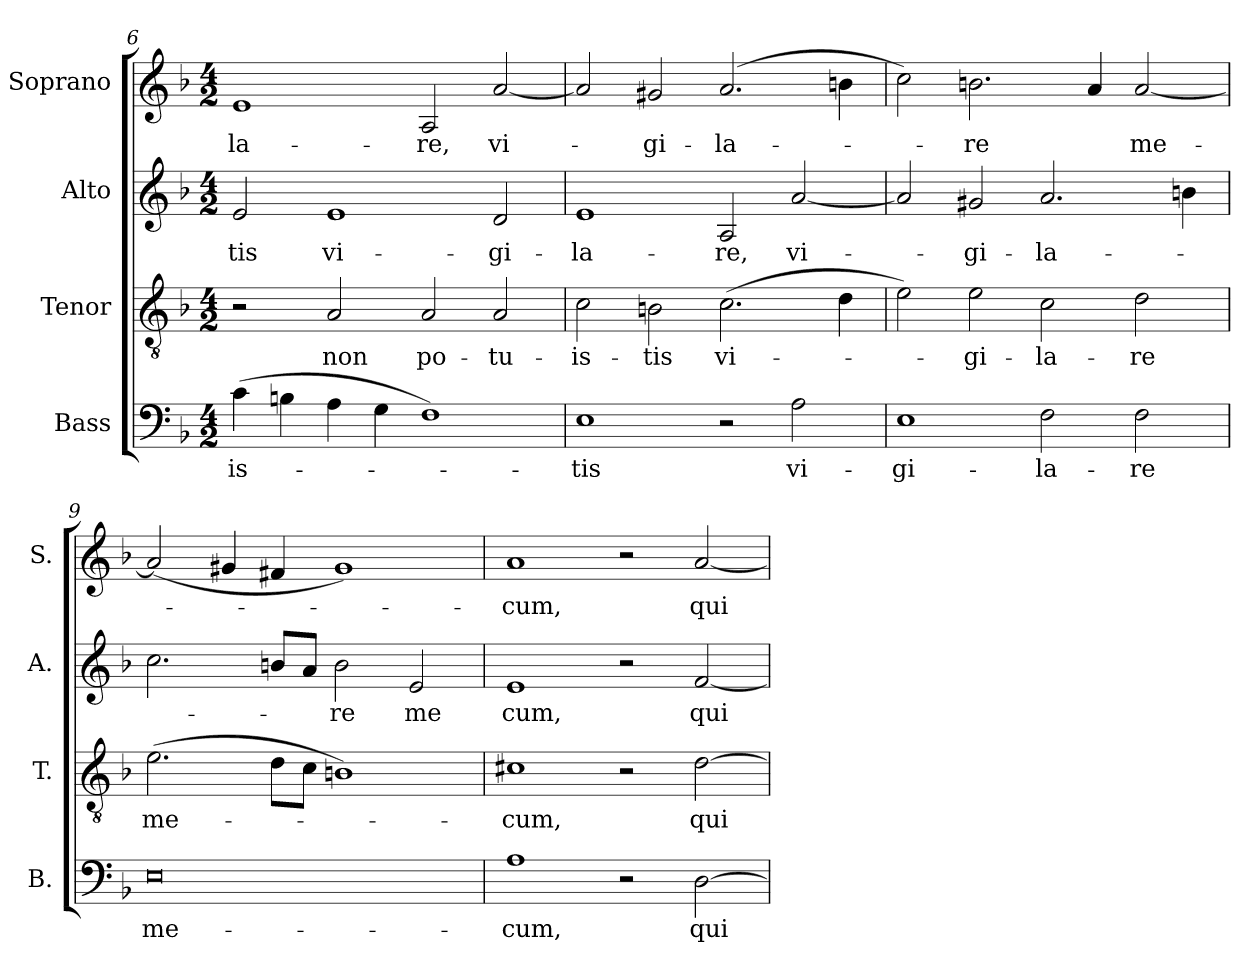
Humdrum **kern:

**kern	**text	**kern	**text	**kern	**text	**kern	**text
*part4	*part4	*part3	*part3	*part2	*part2	*part1	*part1
*staff4	*staff4	*staff3	*staff3	*staff2	*staff2	*staff1	*staff1
*I"Bass	*	*I"Tenor	*	*I"Alto	*	*I"Soprano	*
*I'B.	*	*I'T.	*	*I'A.	*	*I'S.	*
*clefF4	*	*clefGv2	*	*clefG2	*	*clefG2	*
*	*	*ITrd7c12	*	*	*	*	*
*k[b-]	*	*k[b-]	*	*k[b-]	*	*k[b-]	*
*F:	*	*F:	*	*F:	*	*F:	*
*M4/2	*	*M4/2	*	*M4/2	*	*M4/2	*
=6	=6	=6	=6	=6	=6	=6	=6
!	!LO:LY:b:color=#000000	!	!	!	!	!	!
!	!	!	!	!	!LO:LY:b:color=#000000	!	!
!	!	!	!	!	!	!	!LO:LY:b:color=#000000
(4ci\	-is-	2r	.	2ei/	-tis	1ei	-la-
4Bni\	.	.	.	.	.	.	.
!	!	!	!LO:LY:b:color=#000000	!	!	!	!
!	!	!	!	!	!LO:LY:b:color=#000000	!	!
4Ai\	.	2AAi/	non	1ei	vi-	.	.
4Gi\	.	.	.	.	.	.	.
!	!	!	!LO:LY:b:color=#000000	!	!	!	!
!	!	!	!	!	!	!	!LO:LY:b:color=#000000
1Fi)	.	2AAi/	po-	.	.	2Ai/	-re,
!	!	!	!LO:LY:b:color=#000000	!	!	!	!
!	!	!	!	!	!LO:LY:b:color=#000000	!	!
!	!	!	!	!	!	!	!LO:LY:b:color=#000000
.	.	2AAi/	-tu-	2di/	-gi-	[2ai/	vi-
=7	=7	=7	=7	=7	=7	=7	=7
!	!LO:LY:b:color=#000000	!	!	!	!	!	!
!	!	!	!LO:LY:b:color=#000000	!	!	!	!
!	!	!	!	!	!LO:LY:b:color=#000000	!	!
1Ei	-tis	2Ci\	-is-	1ei	-la-	2ai/]	.
!	!	!	!LO:LY:b:color=#000000	!	!	!	!
!	!	!	!	!	!	!	!LO:LY:b:color=#000000
.	.	2BBni\	-tis	.	.	2g#Xi/	-gi-
!	!	!	!LO:LY:b:color=#000000	!	!	!	!
!	!	!	!	!	!LO:LY:b:color=#000000	!	!
!	!	!	!	!	!	!	!LO:LY:b:color=#000000
2r	.	(2.Ci\	vi-	2Ai/	-re,	(2.ai/	-la-
!	!LO:LY:b:color=#000000	!	!	!	!	!	!
!	!	!	!	!	!LO:LY:b:color=#000000	!	!
2Ai\	vi-	.	.	[2ai/	vi-	.	.
.	.	4Di\	.	.	.	4bni\	.
=8	=8	=8	=8	=8	=8	=8	=8
!	!LO:LY:b:color=#000000	!	!	!	!	!	!
1Ei	-gi-	2Ei\)	.	2ai/]	.	2cci\)	.
!	!	!	!LO:LY:b:color=#000000	!	!	!	!
!	!	!	!	!	!LO:LY:b:color=#000000	!	!
!	!	!	!	!	!	!	!LO:LY:b:color=#000000
.	.	2Ei\	-gi-	2g#Xi/	-gi-	2.bni\	-re
!	!LO:LY:b:color=#000000	!	!	!	!	!	!
!	!	!	!LO:LY:b:color=#000000	!	!	!	!
!	!	!	!	!	!LO:LY:b:color=#000000	!	!
2Fi\	-la-	2Ci\	-la-	2.ai/	-la-	.	.
.	.	.	.	.	.	4ai/	.
!	!LO:LY:b:color=#000000	!	!	!	!	!	!
!	!	!	!LO:LY:b:color=#000000	!	!	!	!
!	!	!	!	!	!	!	!LO:LY:b:color=#000000
2Fi\	-re	2Di\	-re	.	.	[2ai/	me-
.	.	.	.	4bni\	.	.	.
!!LO:LB:g=z
=9	=9	=9	=9	=9	=9	=9	=9
!	!LO:LY:b:color=#000000	!	!	!	!	!	!
!	!	!	!LO:LY:b:color=#000000	!	!	!	!
0Ei	me-	(2.Ei\	me-	2.cci\	.	(2ai/]	.
.	.	.	.	.	.	4g#Xi/	.
.	.	8Di\L	.	8bni/L	.	4f#Xi/	.
.	.	8Ci\J	.	8ai/J	.	.	.
!	!	!	!	!	!LO:LY:b:color=#000000	!	!
.	.	1BBni)	.	2bi\	-re	1g#i)	.
!	!	!	!	!	!LO:LY:b:color=#000000	!	!
.	.	.	.	2ei/	me	.	.
=10	=10	=10	=10	=10	=10	=10	=10
!	!LO:LY:b:color=#000000	!	!	!	!	!	!
!	!	!	!LO:LY:b:color=#000000	!	!	!	!
!	!	!	!	!	!LO:LY:b:color=#000000	!	!
!	!	!	!	!	!	!	!LO:LY:b:color=#000000
1Ai	-cum,	1C#Xi	-cum,	1ei	cum,	1ai	-cum,
2r	.	2r	.	2r	.	2r	.
!	!LO:LY:b:color=#000000	!	!	!	!	!	!
!	!	!	!LO:LY:b:color=#000000	!	!	!	!
!	!	!	!	!	!LO:LY:b:color=#000000	!	!
!	!	!	!	!	!	!	!LO:LY:b:color=#000000
[2Di\	qui	[2Di\	qui	[2fi/	qui	[2ai/	qui
=	=	=	=	=	=	=	=
*-	*-	*-	*-	*-	*-	*-	*-
